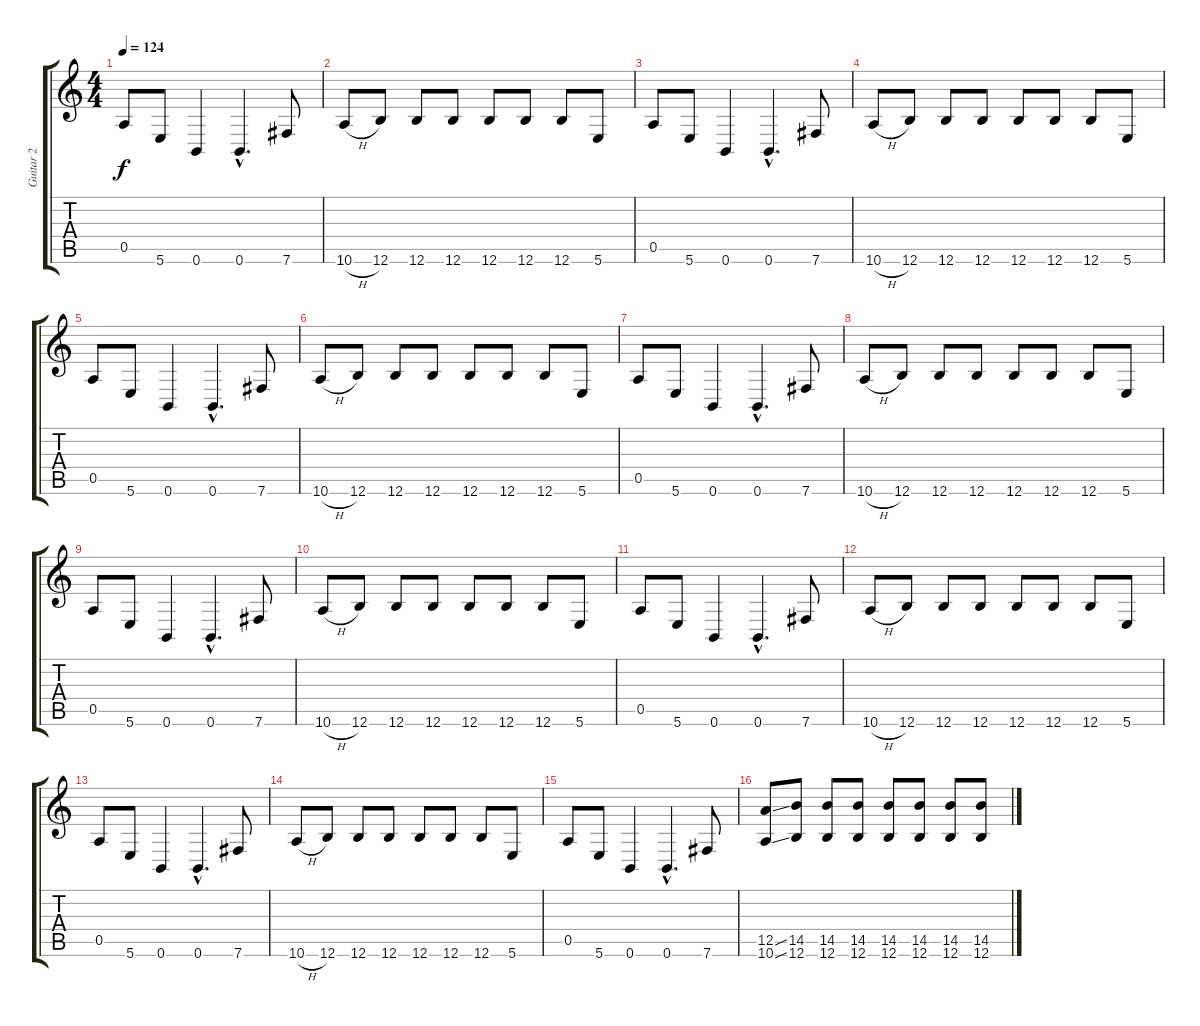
\track ("Guitar 2" "Guitar 2") {instrument overdrivenguitar}
\staff {score tabs}
\tuning (E4 B3 G3 D3 A2 B1) {hide}
\ts (4 4)
\tempo 124
\clef g2
\ks c
0.5.8{dy f} 5.6.8 0.6.4 0.6{hac}.4{d} 7.6.8 |
10.6{h}.8 12.6.8 12.6.8 12.6.8 12.6.8 12.6.8 12.6.8 5.6.8 |
0.5.8 5.6.8 0.6.4 0.6{hac}.4{d} 7.6.8 |
10.6{h}.8 12.6.8 12.6.8 12.6.8 12.6.8 12.6.8 12.6.8 5.6.8 |
0.5.8 5.6.8 0.6.4 0.6{hac}.4{d} 7.6.8 |
10.6{h}.8 12.6.8 12.6.8 12.6.8 12.6.8 12.6.8 12.6.8 5.6.8 |
0.5.8 5.6.8 0.6.4 0.6{hac}.4{d} 7.6.8 |
10.6{h}.8 12.6.8 12.6.8 12.6.8 12.6.8 12.6.8 12.6.8 5.6.8 |
0.5.8 5.6.8 0.6.4 0.6{hac}.4{d} 7.6.8 |
10.6{h}.8 12.6.8 12.6.8 12.6.8 12.6.8 12.6.8 12.6.8 5.6.8 |
0.5.8 5.6.8 0.6.4 0.6{hac}.4{d} 7.6.8 |
10.6{h}.8 12.6.8 12.6.8 12.6.8 12.6.8 12.6.8 12.6.8 5.6.8 |
0.5.8 5.6.8 0.6.4 0.6{hac}.4{d} 7.6.8 |
10.6{h}.8 12.6.8 12.6.8 12.6.8 12.6.8 12.6.8 12.6.8 5.6.8 |
0.5.8 5.6.8 0.6.4 0.6{hac}.4{d} 7.6.8 |
(12.5{ss} 10.6{ss}).8 (14.5 12.6).8 (14.5 12.6).8 (14.5 12.6).8 (14.5 12.6).8 (14.5 12.6).8 (14.5 12.6).8 (14.5 12.6).8
